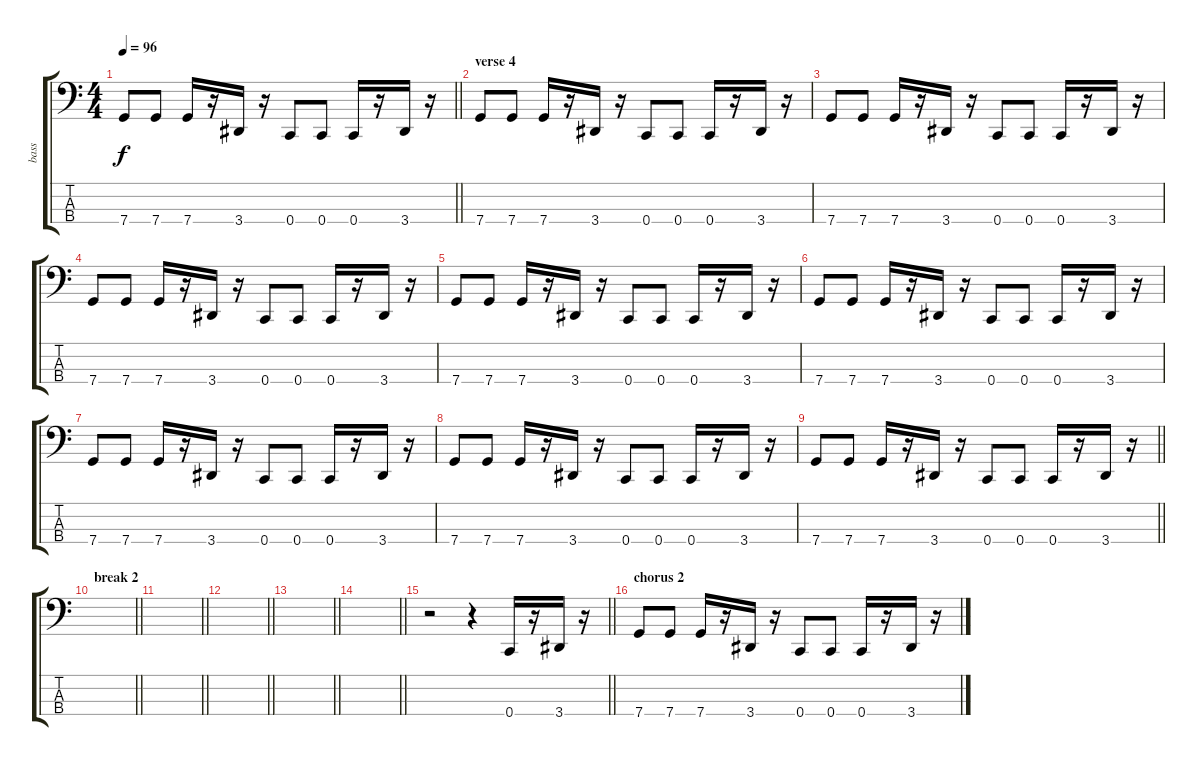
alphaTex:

\track ("bass" "bass") {instrument fretlessbass}
\staff {score tabs}
\tuning (G2 D2 A1 C1) {hide}
\ts (4 4)
\tempo 96
\clef f4
\barLineRight lightlight
\ks c
7.4.8{dy f} 7.4.8 7.4.16 r.16 3.4.16 r.16 0.4.8 0.4.8 0.4.16 r.16 3.4.16 r.16 |
\section ("" "verse 4")
7.4.8 7.4.8 7.4.16 r.16 3.4.16 r.16 0.4.8 0.4.8 0.4.16 r.16 3.4.16 r.16 |
7.4.8 7.4.8 7.4.16 r.16 3.4.16 r.16 0.4.8 0.4.8 0.4.16 r.16 3.4.16 r.16 |
7.4.8 7.4.8 7.4.16 r.16 3.4.16 r.16 0.4.8 0.4.8 0.4.16 r.16 3.4.16 r.16 |
7.4.8 7.4.8 7.4.16 r.16 3.4.16 r.16 0.4.8 0.4.8 0.4.16 r.16 3.4.16 r.16 |
7.4.8 7.4.8 7.4.16 r.16 3.4.16 r.16 0.4.8 0.4.8 0.4.16 r.16 3.4.16 r.16 |
7.4.8 7.4.8 7.4.16 r.16 3.4.16 r.16 0.4.8 0.4.8 0.4.16 r.16 3.4.16 r.16 |
7.4.8 7.4.8 7.4.16 r.16 3.4.16 r.16 0.4.8 0.4.8 0.4.16 r.16 3.4.16 r.16 |
\barLineRight lightlight
7.4.8 7.4.8 7.4.16 r.16 3.4.16 r.16 0.4.8 0.4.8 0.4.16 r.16 3.4.16 r.16 |
\section ("" "break 2")
\barLineRight lightlight
|
\barLineRight lightlight
|
\barLineRight lightlight
|
\barLineRight lightlight
|
\barLineRight lightlight
|
\barLineRight lightlight
r.2 r.4 0.4.16 r.16 3.4.16 r.16 |
\section ("" "chorus 2")
7.4.8 7.4.8 7.4.16 r.16 3.4.16 r.16 0.4.8 0.4.8 0.4.16 r.16 3.4.16 r.16
